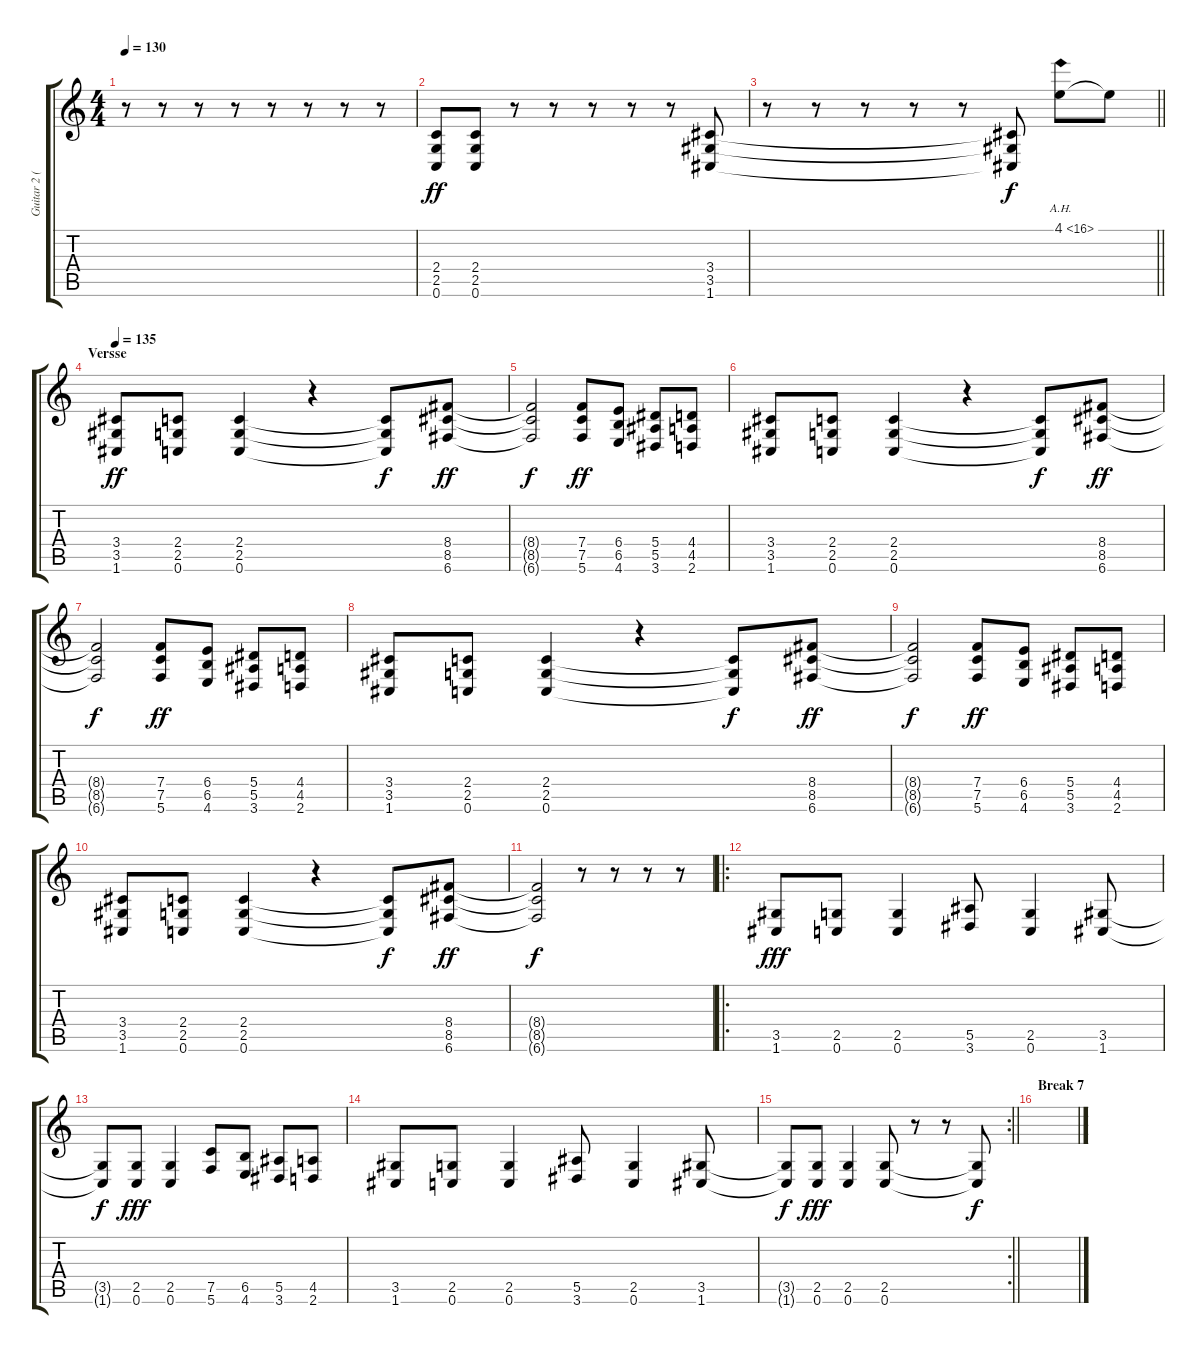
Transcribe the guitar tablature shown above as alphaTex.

\track ("Guitar 2 (J-P)" "Guitar 2 (") {instrument distortionguitar}
\staff {score tabs}
\tuning (C4 G3 Eb3 Bb2 F2 C2) {hide}
\ts (4 4)
\tempo 130
\clef g2
\ks c
r.8{dy ff} r.8 r.8 r.8 r.8 r.8 r.8 r.8 |
(2.4 2.5 0.6).8 (2.4 2.5 0.6).8 r.8 r.8 r.8 r.8 r.8 (3.4 3.5 1.6).8 |
\barLineRight lightlight
r.8 r.8 r.8 r.8 r.8 (3.4{t} 3.5{t} 1.6{t}).8{dy f} 4.1{ah 12}.8 4.1{t}.8 |
\section ("" "Versse")
\tempo 135
(3.4 3.5 1.6).8{dy ff} (2.4 2.5 0.6).8 (2.4 2.5 0.6).4 r.4 (2.4{t} 2.5{t} 0.6{t}).8{dy f} (8.4 8.5 6.6).8{dy ff} |
(8.4{t} 8.5{t} 6.6{t}).2{dy f} (7.4 7.5 5.6).8{dy ff} (6.4 6.5 4.6).8 (5.4 5.5 3.6).8 (4.4 4.5 2.6).8 |
(3.4 3.5 1.6).8 (2.4 2.5 0.6).8 (2.4 2.5 0.6).4 r.4 (2.4{t} 2.5{t} 0.6{t}).8{dy f} (8.4 8.5 6.6).8{dy ff} |
(8.4{t} 8.5{t} 6.6{t}).2{dy f} (7.4 7.5 5.6).8{dy ff} (6.4 6.5 4.6).8 (5.4 5.5 3.6).8 (4.4 4.5 2.6).8 |
(3.4 3.5 1.6).8 (2.4 2.5 0.6).8 (2.4 2.5 0.6).4 r.4 (2.4{t} 2.5{t} 0.6{t}).8{dy f} (8.4 8.5 6.6).8{dy ff} |
(8.4{t} 8.5{t} 6.6{t}).2{dy f} (7.4 7.5 5.6).8{dy ff} (6.4 6.5 4.6).8 (5.4 5.5 3.6).8 (4.4 4.5 2.6).8 |
(3.4 3.5 1.6).8 (2.4 2.5 0.6).8 (2.4 2.5 0.6).4 r.4 (2.4{t} 2.5{t} 0.6{t}).8{dy f} (8.4 8.5 6.6).8{dy ff} |
(8.4{t} 8.5{t} 6.6{t}).2{dy f} r.8 r.8 r.8 r.8 |
\ro
(3.5 1.6).8{dy fff} (2.5 0.6).8 (2.5 0.6).4 (5.5 3.6).8 (2.5 0.6).4 (3.5 1.6).8 |
(3.5{t} 1.6{t}).8{dy f} (2.5 0.6).8{dy fff} (2.5 0.6).4 (7.5 5.6).8 (6.5 4.6).8 (5.5 3.6).8 (4.5 2.6).8 |
(3.5 1.6).8 (2.5 0.6).8 (2.5 0.6).4 (5.5 3.6).8 (2.5 0.6).4 (3.5 1.6).8 |
\rc 2
\barLineRight lightlight
(3.5{t} 1.6{t}).8{dy f} (2.5 0.6).8{dy fff} (2.5 0.6).4 (2.5 0.6).8 r.8 r.8 (2.5{t} 0.6{t}).8{dy f} |
\section ("" "Break 7")
